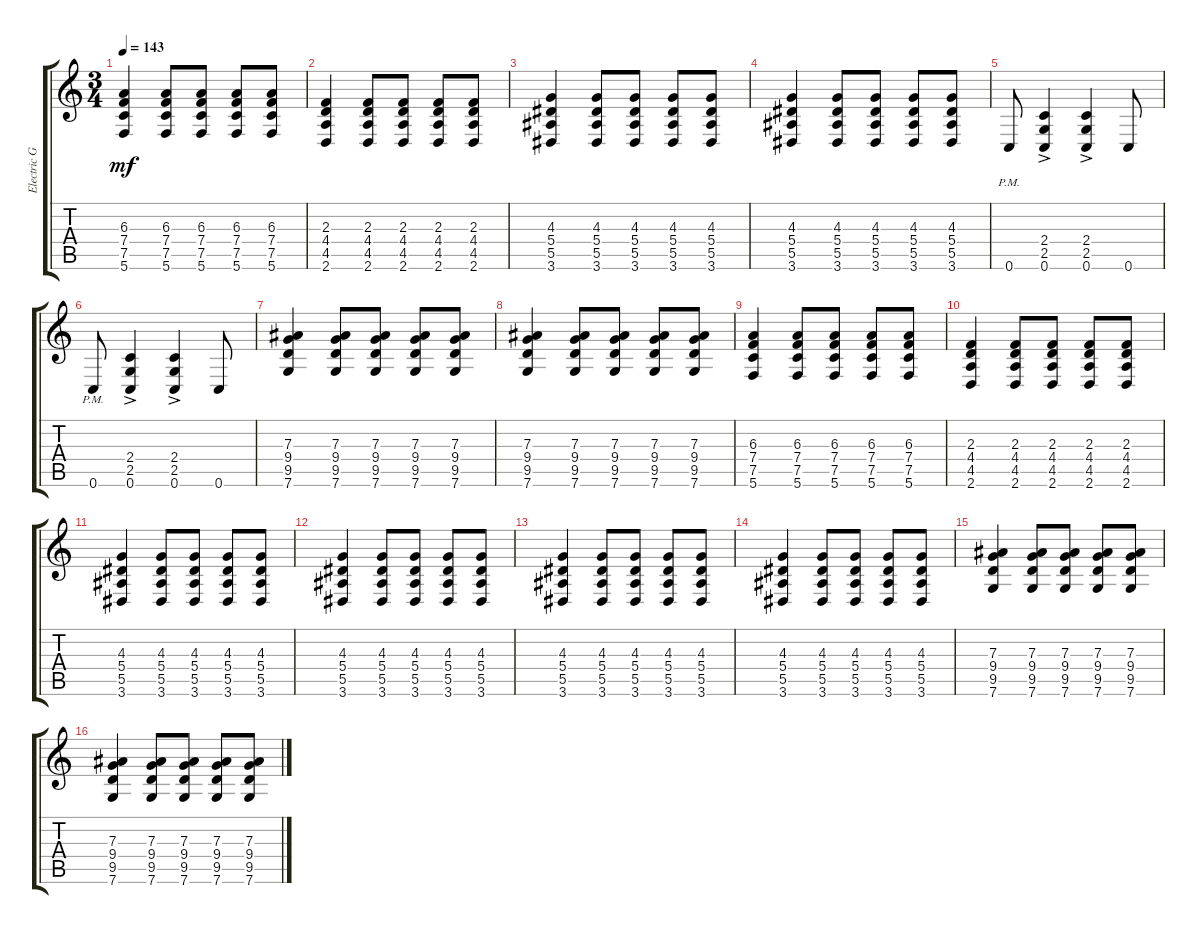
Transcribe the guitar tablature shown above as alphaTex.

\track ("Electric Guitar" "Electric G") {instrument distortionguitar}
\staff {score tabs}
\tuning (C4 G3 Eb3 Bb2 F2 C2) {hide}
\ts (3 4)
\tempo 143
\clef g2
\ks c
(6.3 7.4 7.5 5.6).4{dy mf} (6.3 7.4 7.5 5.6).8 (6.3 7.4 7.5 5.6).8 (6.3 7.4 7.5 5.6).8 (6.3 7.4 7.5 5.6).8 |
(2.3 4.4 4.5 2.6).4 (2.3 4.4 4.5 2.6).8 (2.3 4.4 4.5 2.6).8 (2.3 4.4 4.5 2.6).8 (2.3 4.4 4.5 2.6).8 |
(4.3 5.4 5.5 3.6).4 (4.3 5.4 5.5 3.6).8 (4.3 5.4 5.5 3.6).8 (4.3 5.4 5.5 3.6).8 (4.3 5.4 5.5 3.6).8 |
(4.3 5.4 5.5 3.6).4 (4.3 5.4 5.5 3.6).8 (4.3 5.4 5.5 3.6).8 (4.3 5.4 5.5 3.6).8 (4.3 5.4 5.5 3.6).8 |
0.6{pm}.8 (2.4{ac} 2.5{ac} 0.6{ac}).4 (2.4{ac} 2.5{ac} 0.6{ac}).4 0.6.8 |
0.6{pm}.8 (2.4{ac} 2.5{ac} 0.6{ac}).4 (2.4{ac} 2.5{ac} 0.6{ac}).4 0.6.8 |
(7.3 9.4 9.5 7.6).4 (7.3 9.4 9.5 7.6).8 (7.3 9.4 9.5 7.6).8 (7.3 9.4 9.5 7.6).8 (7.3 9.4 9.5 7.6).8 |
(7.3 9.4 9.5 7.6).4 (7.3 9.4 9.5 7.6).8 (7.3 9.4 9.5 7.6).8 (7.3 9.4 9.5 7.6).8 (7.3 9.4 9.5 7.6).8 |
(6.3 7.4 7.5 5.6).4 (6.3 7.4 7.5 5.6).8 (6.3 7.4 7.5 5.6).8 (6.3 7.4 7.5 5.6).8 (6.3 7.4 7.5 5.6).8 |
(2.3 4.4 4.5 2.6).4 (2.3 4.4 4.5 2.6).8 (2.3 4.4 4.5 2.6).8 (2.3 4.4 4.5 2.6).8 (2.3 4.4 4.5 2.6).8 |
(4.3 5.4 5.5 3.6).4 (4.3 5.4 5.5 3.6).8 (4.3 5.4 5.5 3.6).8 (4.3 5.4 5.5 3.6).8 (4.3 5.4 5.5 3.6).8 |
(4.3 5.4 5.5 3.6).4 (4.3 5.4 5.5 3.6).8 (4.3 5.4 5.5 3.6).8 (4.3 5.4 5.5 3.6).8 (4.3 5.4 5.5 3.6).8 |
(4.3 5.4 5.5 3.6).4 (4.3 5.4 5.5 3.6).8 (4.3 5.4 5.5 3.6).8 (4.3 5.4 5.5 3.6).8 (4.3 5.4 5.5 3.6).8 |
(4.3 5.4 5.5 3.6).4 (4.3 5.4 5.5 3.6).8 (4.3 5.4 5.5 3.6).8 (4.3 5.4 5.5 3.6).8 (4.3 5.4 5.5 3.6).8 |
(7.3 9.4 9.5 7.6).4 (7.3 9.4 9.5 7.6).8 (7.3 9.4 9.5 7.6).8 (7.3 9.4 9.5 7.6).8 (7.3 9.4 9.5 7.6).8 |
(7.3 9.4 9.5 7.6).4 (7.3 9.4 9.5 7.6).8 (7.3 9.4 9.5 7.6).8 (7.3 9.4 9.5 7.6).8 (7.3 9.4 9.5 7.6).8
